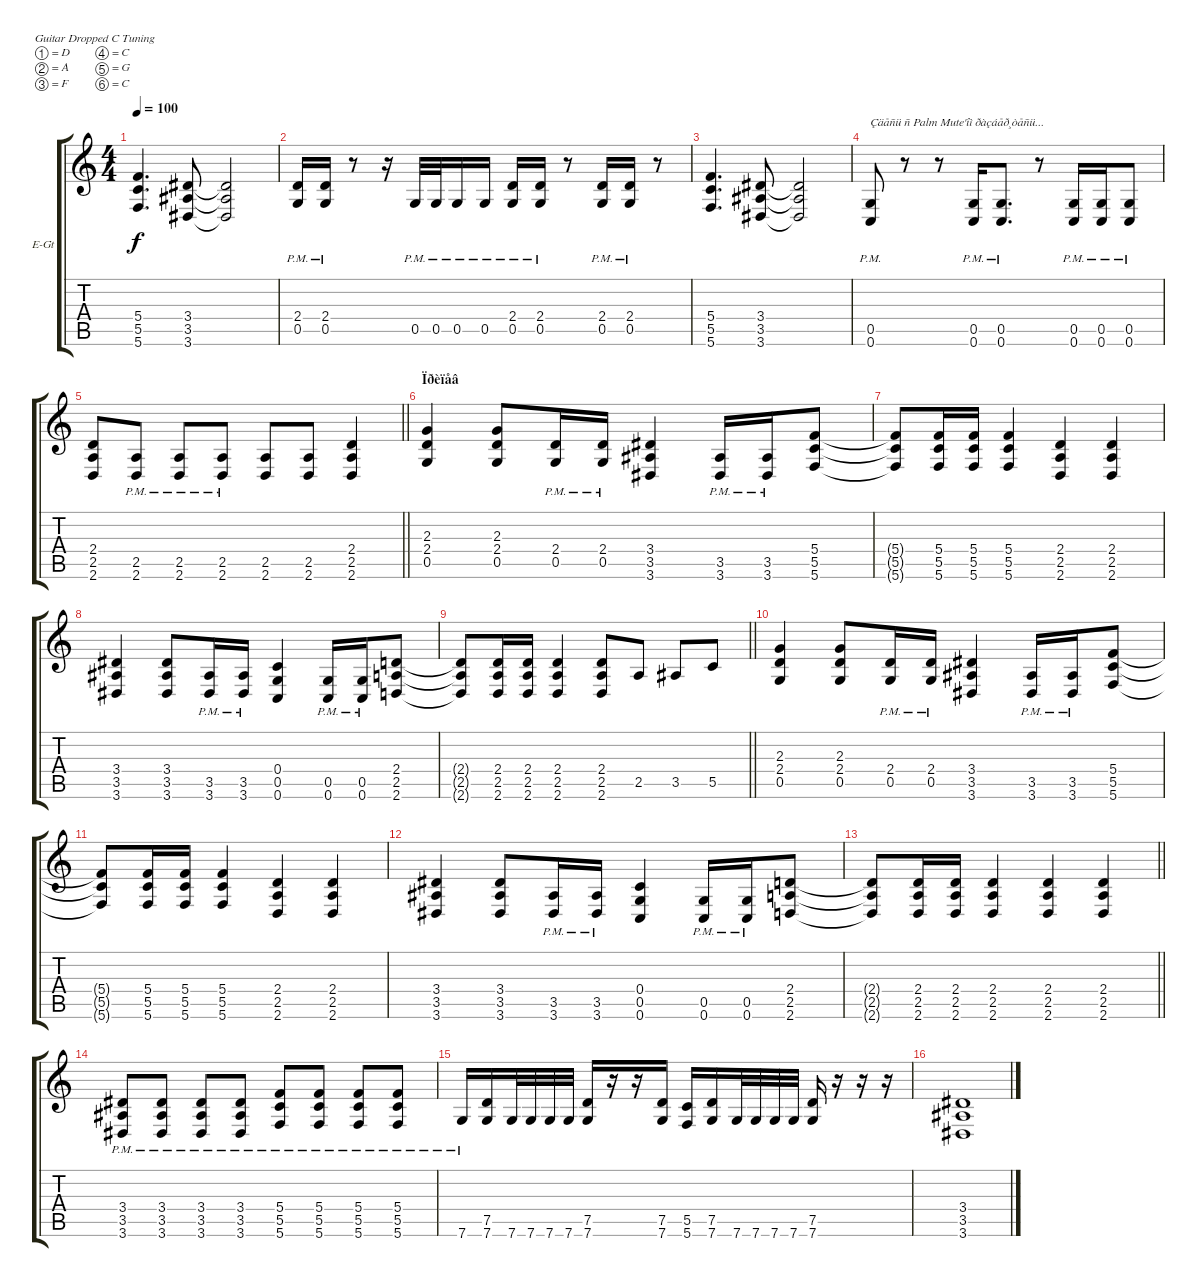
\bracketExtendMode groupsimilarinstruments
\firstSystemTrackNameOrientation horizontal
\otherSystemsTrackNameOrientation horizontal
\track ("Àëåêñàíäð «Êîò» Ëåæí¸â" "E-Gt") {instrument distortionguitar}
\staff {score tabs}
\tuning (D4 A3 F3 C3 G2 C2)
\ts (4 4)
\tempo 100
\clef g2
\ks c
(5.4 5.5 5.6).4{d dy f} (3.4 3.5 3.6).8 (3.4{t} 3.5{t} 3.6{t}).2 |
(2.4{pm} 0.5{pm}).16 (2.4{pm} 0.5{pm}).16 r.8 r.16 0.5{pm}.32 0.5{pm}.32 0.5{pm}.16 0.5{pm}.16 (2.4{pm} 0.5{pm}).16 (2.4{pm} 0.5{pm}).16 r.8 (2.4{pm} 0.5{pm}).16 (2.4{pm} 0.5{pm}).16 r.8 |
(5.4 5.5 5.6).4{d} (3.4 3.5 3.6).8 (3.4{t} 3.5{t} 3.6{t}).2 |
(0.5{pm} 0.6{pm}).8{txt "Çäåñü ñ Palm Mute'îì ðàçáåð¸òåñü..."} r.8 r.8 (0.5{pm} 0.6{pm}).16 (0.5{pm} 0.6{pm}).8{d} r.8 (0.5{pm} 0.6{pm}).16 (0.5{pm} 0.6{pm}).16 (0.5{pm} 0.6{pm}).8 |
\barLineRight lightlight
(2.4 2.5 2.6).8 (2.5{pm} 2.6{pm}).8 (2.5{pm} 2.6{pm}).8 (2.5{pm} 2.6{pm}).8 (2.5 2.6).8 (2.5 2.6).8 (2.4 2.5 2.6).4 |
\section ("" "Ïðèïåâ")
(2.3 2.4 0.5).4 (2.3 2.4 0.5).8 (2.4{pm} 0.5{pm}).16 (2.4{pm} 0.5{pm}).16 (3.4 3.5 3.6).4 (3.5{pm} 3.6{pm}).16 (3.5{pm} 3.6{pm}).16 (5.4 5.5 5.6).8 |
(5.4{t} 5.5{t} 5.6{t}).8 (5.4 5.5 5.6).16 (5.4 5.5 5.6).16 (5.4 5.5 5.6).4 (2.4 2.5 2.6).4 (2.4 2.5 2.6).4 |
(3.4 3.5 3.6).4 (3.4 3.5 3.6).8 (3.5{pm} 3.6{pm}).16 (3.5{pm} 3.6{pm}).16 (0.4 0.5 0.6).4 (0.5{pm} 0.6{pm}).16 (0.5{pm} 0.6{pm}).16 (2.4 2.5 2.6).8 |
\barLineRight lightlight
(2.4{t} 2.5{t} 2.6{t}).8 (2.4 2.5 2.6).16 (2.4 2.5 2.6).16 (2.4 2.5 2.6).4 (2.4 2.5 2.6).8 2.5.8 3.5.8 5.5.8 |
(2.3 2.4 0.5).4 (2.3 2.4 0.5).8 (2.4{pm} 0.5{pm}).16 (2.4{pm} 0.5{pm}).16 (3.4 3.5 3.6).4 (3.5{pm} 3.6{pm}).16 (3.5{pm} 3.6{pm}).16 (5.4 5.5 5.6).8 |
(5.4{t} 5.5{t} 5.6{t}).8 (5.4 5.5 5.6).16 (5.4 5.5 5.6).16 (5.4 5.5 5.6).4 (2.4 2.5 2.6).4 (2.4 2.5 2.6).4 |
(3.4 3.5 3.6).4 (3.4 3.5 3.6).8 (3.5{pm} 3.6{pm}).16 (3.5{pm} 3.6{pm}).16 (0.4 0.5 0.6).4 (0.5{pm} 0.6{pm}).16 (0.5{pm} 0.6{pm}).16 (2.4 2.5 2.6).8 |
\barLineRight lightlight
(2.4{t} 2.5{t} 2.6{t}).8 (2.4 2.5 2.6).16 (2.4 2.5 2.6).16 (2.4 2.5 2.6).4 (2.4 2.5 2.6).4 (2.4 2.5 2.6).4 |
(3.4{pm} 3.5{pm} 3.6{pm}).8 (3.4{pm} 3.5{pm} 3.6{pm}).8 (3.4{pm} 3.5{pm} 3.6{pm}).8 (3.4{pm} 3.5{pm} 3.6{pm}).8 (5.4{pm} 5.5{pm} 5.6{pm}).8 (5.4{pm} 5.5{pm} 5.6{pm}).8 (5.4{pm} 5.5{pm} 5.6{pm}).8 (5.4{pm} 5.5{pm} 5.6{pm}).8 |
7.6{pm}.16 (7.5 7.6).16 7.6.32 7.6.32 7.6.32 7.6.32 (7.5 7.6).16 r.16 r.16 (7.5 7.6).16 (5.5 5.6).16 (7.5 7.6).16 7.6.32 7.6.32 7.6.32 7.6.32 (7.5 7.6).16 r.16 r.16 r.16 |
(3.4 3.5 3.6).1
